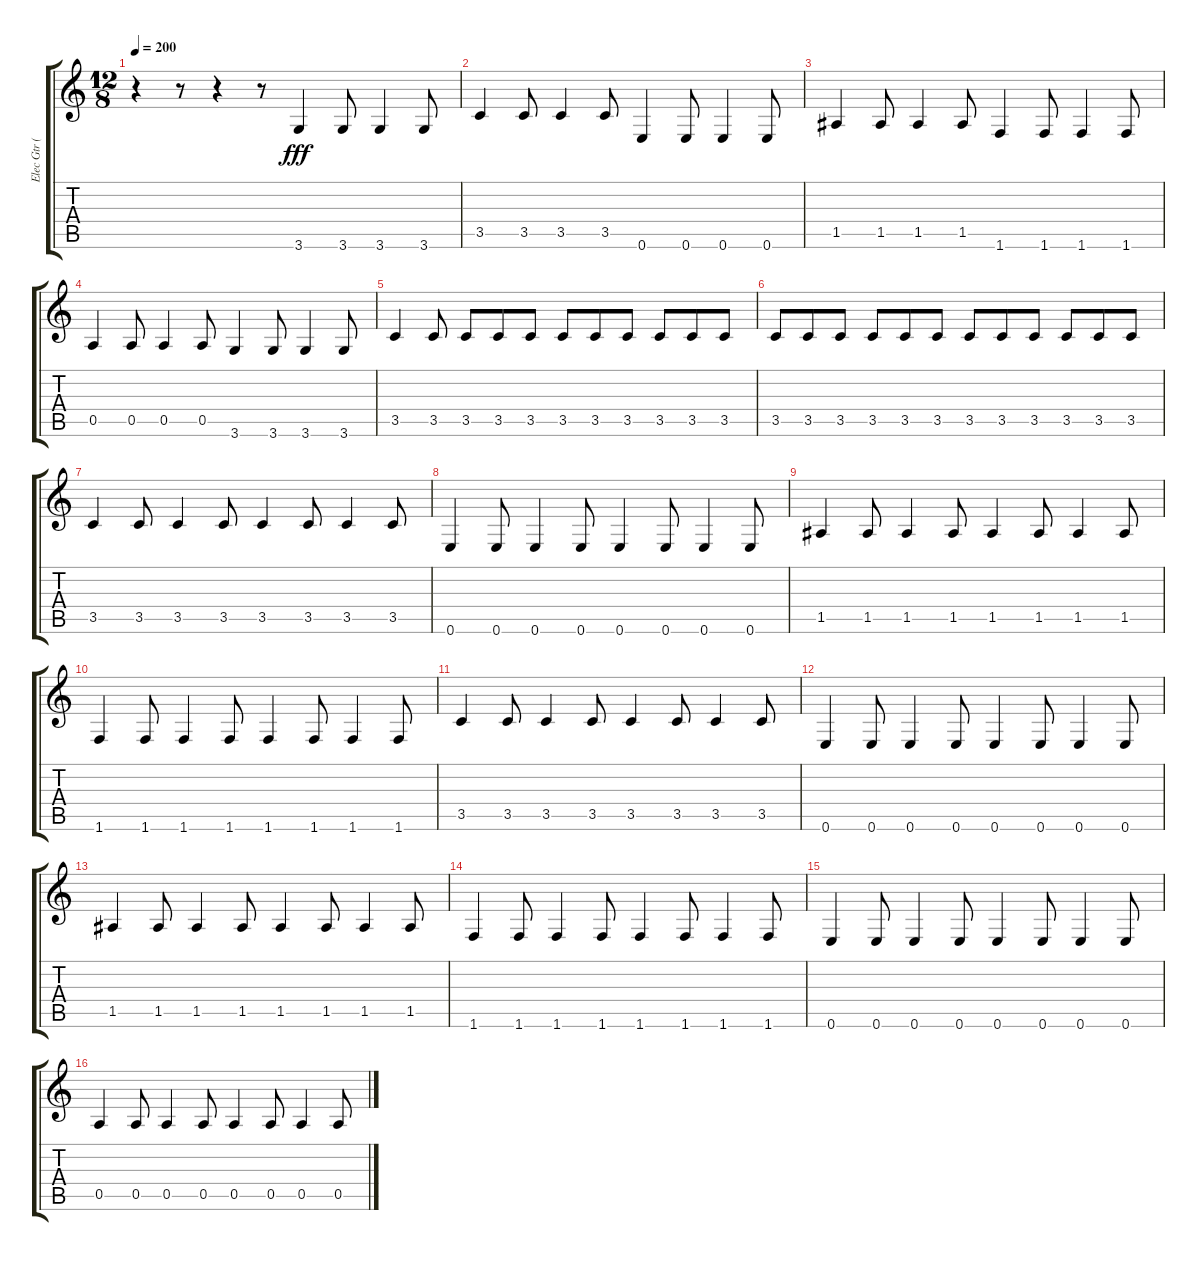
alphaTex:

\track ("Elec Gtr (muted)" "Elec Gtr (") {instrument electricguitarmuted}
\staff {score tabs}
\tuning (E4 B3 G3 D3 A2 E2) {hide}
\ts (12 8)
\tempo 200
\clef g2
\ks c
r.4{dy fff} r.8 r.4 r.8 3.6.4 3.6.8 3.6.4 3.6.8 |
3.5.4 3.5.8 3.5.4 3.5.8 0.6.4 0.6.8 0.6.4 0.6.8 |
1.5.4 1.5.8 1.5.4 1.5.8 1.6.4 1.6.8 1.6.4 1.6.8 |
0.5.4 0.5.8 0.5.4 0.5.8 3.6.4 3.6.8 3.6.4 3.6.8 |
3.5.4 3.5.8 3.5.8 3.5.8 3.5.8 3.5.8 3.5.8 3.5.8 3.5.8 3.5.8 3.5.8 |
3.5.8 3.5.8 3.5.8 3.5.8 3.5.8 3.5.8 3.5.8 3.5.8 3.5.8 3.5.8 3.5.8 3.5.8 |
3.5.4 3.5.8 3.5.4 3.5.8 3.5.4 3.5.8 3.5.4 3.5.8 |
0.6.4 0.6.8 0.6.4 0.6.8 0.6.4 0.6.8 0.6.4 0.6.8 |
1.5.4 1.5.8 1.5.4 1.5.8 1.5.4 1.5.8 1.5.4 1.5.8 |
1.6.4 1.6.8 1.6.4 1.6.8 1.6.4 1.6.8 1.6.4 1.6.8 |
3.5.4 3.5.8 3.5.4 3.5.8 3.5.4 3.5.8 3.5.4 3.5.8 |
0.6.4 0.6.8 0.6.4 0.6.8 0.6.4 0.6.8 0.6.4 0.6.8 |
1.5.4 1.5.8 1.5.4 1.5.8 1.5.4 1.5.8 1.5.4 1.5.8 |
1.6.4 1.6.8 1.6.4 1.6.8 1.6.4 1.6.8 1.6.4 1.6.8 |
0.6.4 0.6.8 0.6.4 0.6.8 0.6.4 0.6.8 0.6.4 0.6.8 |
0.5.4 0.5.8 0.5.4 0.5.8 0.5.4 0.5.8 0.5.4 0.5.8
